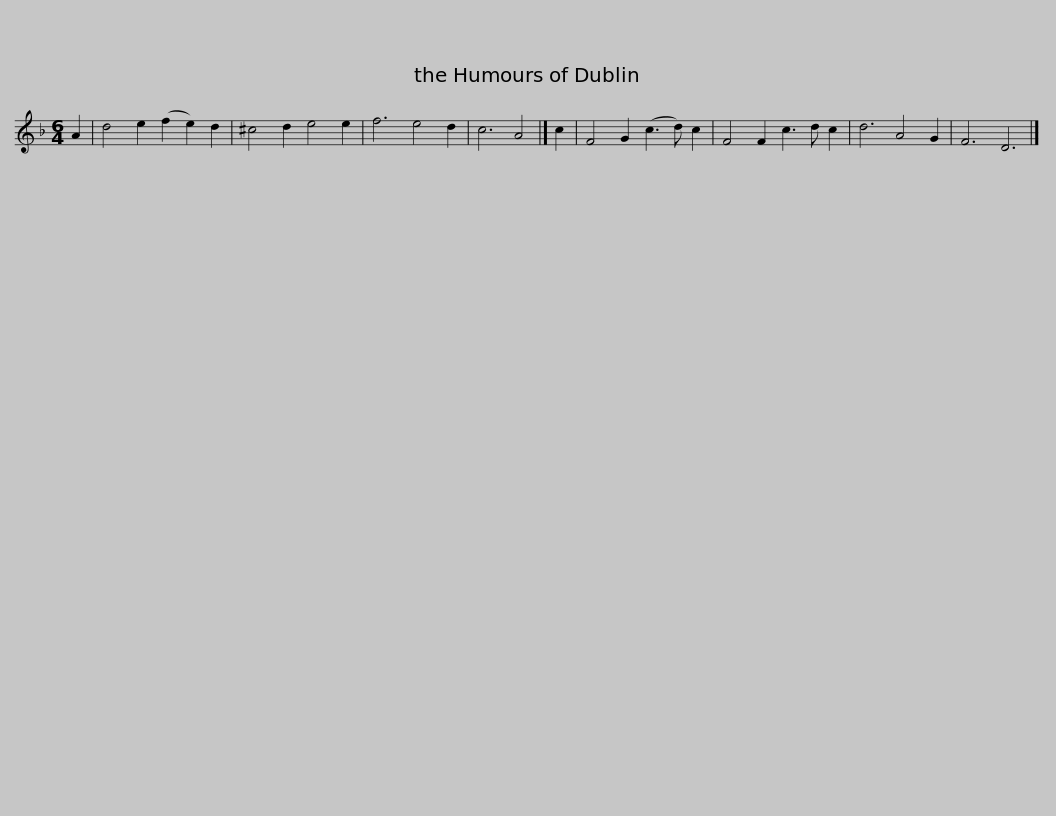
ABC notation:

X:1
L:1/8
M:6/4
I:linebreak $
K:Dmin
V:1 treble
V:1
 A2 | d4 e2 (f2 e2) d2 | ^c4 d2 e4 e2 | f6 e4 d2 | c6 A4 |] %5
 c2 | F4 G2 (c3 d) c2 | F4 F2 c3 d c2 | d6 A4 G2 | F6 D6 |] %10
